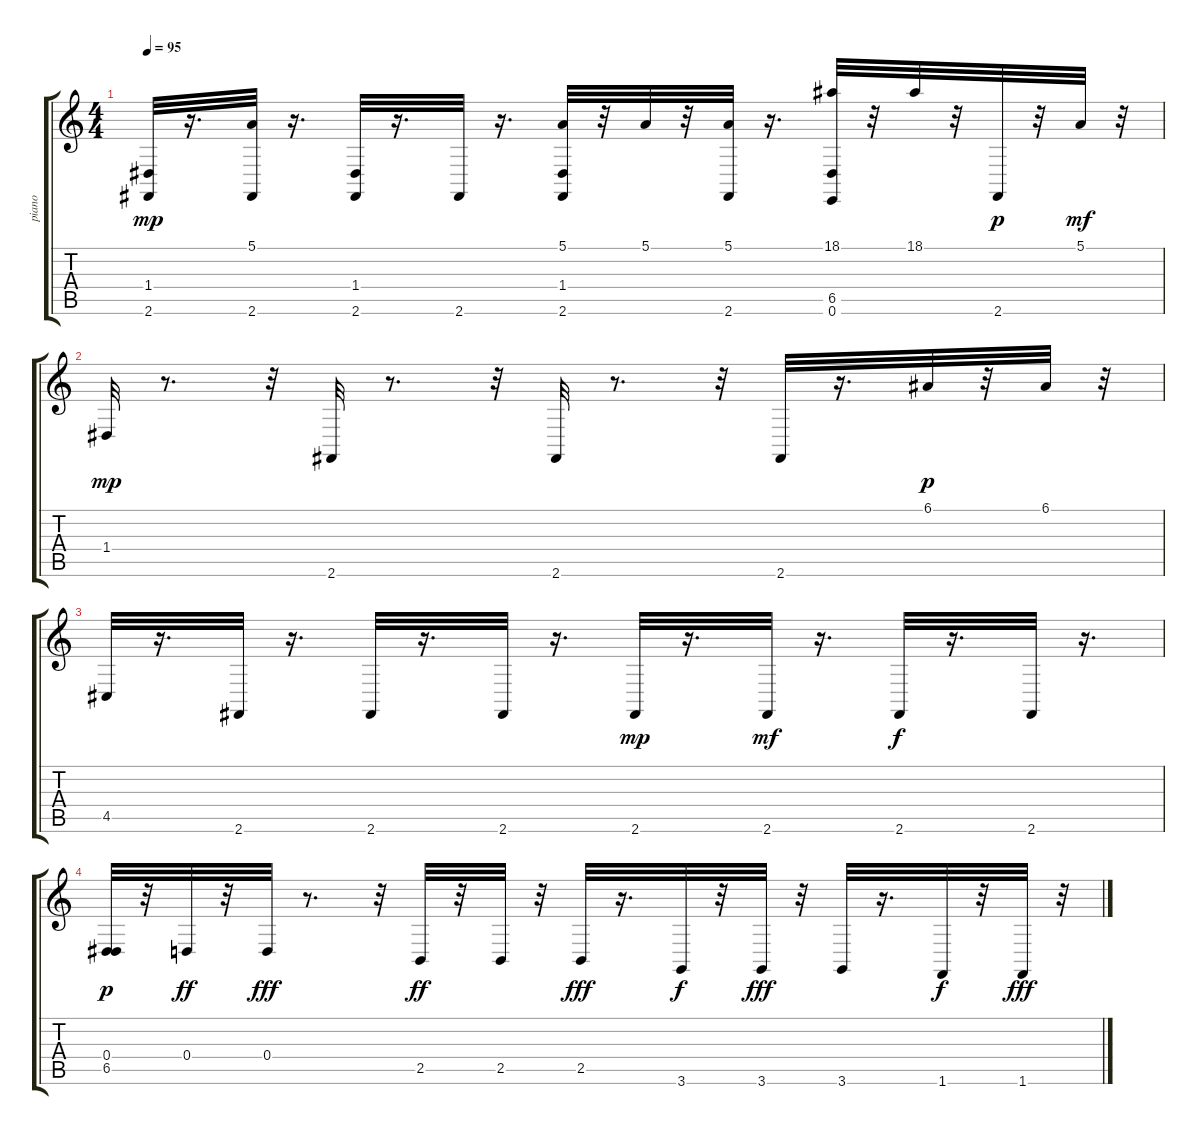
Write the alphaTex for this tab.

\track ("piano" "piano") {instrument acousticgrandpiano}
\staff {score tabs}
\tuning (E4 B3 G3 D3 A2 E2) {hide}
\ts (4 4)
\tempo 95
\clef g2
\ks c
(1.4 2.6).32{dy mp} r.16{d} (5.1 2.6).32 r.16{d} (1.4 2.6).32 r.16{d} 2.6.32 r.16{d} (5.1 1.4 2.6).32 r.32 5.1.32 r.32 (5.1 2.6).32 r.16{d} (18.1 6.5 0.6).32 r.32 18.1.32 r.32 2.6.32{dy p} r.32 5.1.32{dy mf} r.32 |
1.4.32{dy mp} r.8{d} r.32 2.6.32 r.8{d} r.32 2.6.32 r.8{d} r.32 2.6.32 r.16{d} 6.1.32{dy p} r.32 6.1.32 r.32 |
4.5.32 r.16{d} 2.6.32 r.16{d} 2.6.32 r.16{d} 2.6.32 r.16{d} 2.6.32{dy mp} r.16{d} 2.6.32{dy mf} r.16{d} 2.6.32{dy f} r.16{d} 2.6.32 r.16{d} |
(0.4 6.5).32{dy p} r.32 0.4.32{dy ff} r.32 0.4.32{dy fff} r.8{d} r.32 2.5.32{dy ff} r.32 2.5.32 r.32 2.5.32{dy fff} r.16{d} 3.6.32{dy f} r.32 3.6.32{dy fff} r.32 3.6.32 r.16{d} 1.6.32{dy f} r.32 1.6.32{dy fff} r.32
